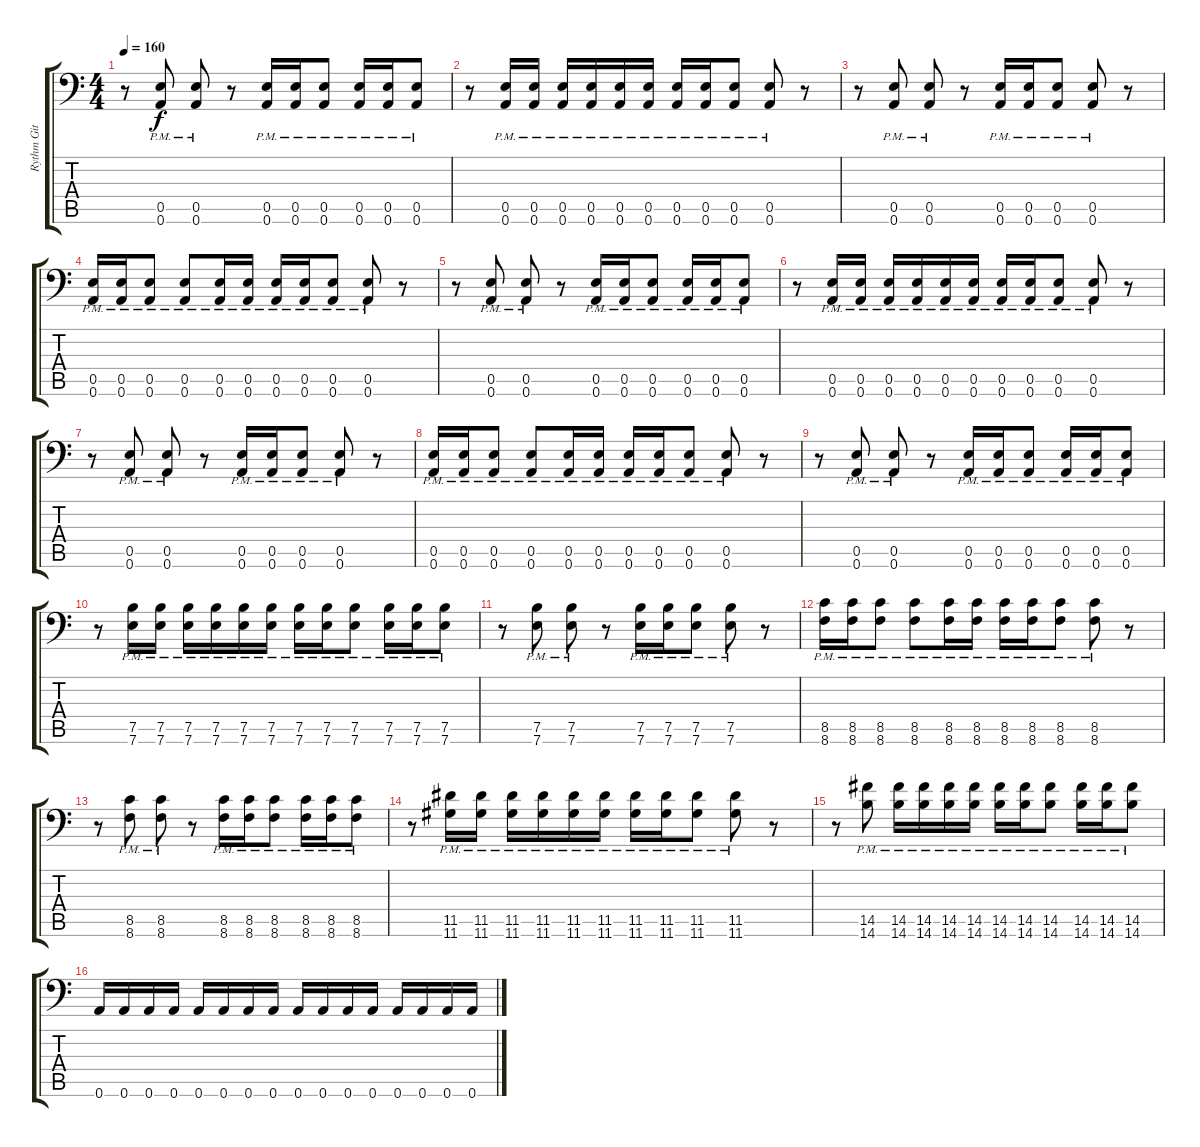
\track ("Rythm Git 1" "Rythm Git ") {instrument distortionguitar}
\staff {score tabs}
\tuning (B3 Gb3 D3 A2 E2 A1) {hide}
\ts (4 4)
\tempo 160
\clef f4
\ks c
r.8{dy f} (0.5{pm} 0.6{pm}).8 (0.5{pm} 0.6{pm}).8 r.8 (0.5{pm} 0.6{pm}).16 (0.5{pm} 0.6{pm}).16 (0.5{pm} 0.6{pm}).8 (0.5{pm} 0.6{pm}).16 (0.5{pm} 0.6{pm}).16 (0.5{pm} 0.6{pm}).8 |
r.8 (0.5{pm} 0.6{pm}).16 (0.5{pm} 0.6{pm}).16 (0.5{pm} 0.6{pm}).16 (0.5{pm} 0.6{pm}).16 (0.5{pm} 0.6{pm}).16 (0.5{pm} 0.6{pm}).16 (0.5{pm} 0.6{pm}).16 (0.5{pm} 0.6{pm}).16 (0.5{pm} 0.6{pm}).8 (0.5{pm} 0.6{pm}).8 r.8 |
r.8 (0.5{pm} 0.6{pm}).8 (0.5{pm} 0.6{pm}).8 r.8 (0.5{pm} 0.6{pm}).16 (0.5{pm} 0.6{pm}).16 (0.5{pm} 0.6{pm}).8 (0.5{pm} 0.6{pm}).8 r.8 |
(0.5{pm} 0.6{pm}).16 (0.5{pm} 0.6{pm}).16 (0.5{pm} 0.6{pm}).8 (0.5{pm} 0.6{pm}).8 (0.5{pm} 0.6{pm}).16 (0.5{pm} 0.6{pm}).16 (0.5{pm} 0.6{pm}).16 (0.5{pm} 0.6{pm}).16 (0.5{pm} 0.6{pm}).8 (0.5{pm} 0.6{pm}).8 r.8 |
r.8 (0.5{pm} 0.6{pm}).8 (0.5{pm} 0.6{pm}).8 r.8 (0.5{pm} 0.6{pm}).16 (0.5{pm} 0.6{pm}).16 (0.5{pm} 0.6{pm}).8 (0.5{pm} 0.6{pm}).16 (0.5{pm} 0.6{pm}).16 (0.5{pm} 0.6{pm}).8 |
r.8 (0.5{pm} 0.6{pm}).16 (0.5{pm} 0.6{pm}).16 (0.5{pm} 0.6{pm}).16 (0.5{pm} 0.6{pm}).16 (0.5{pm} 0.6{pm}).16 (0.5{pm} 0.6{pm}).16 (0.5{pm} 0.6{pm}).16 (0.5{pm} 0.6{pm}).16 (0.5{pm} 0.6{pm}).8 (0.5{pm} 0.6{pm}).8 r.8 |
r.8 (0.5{pm} 0.6{pm}).8 (0.5{pm} 0.6{pm}).8 r.8 (0.5{pm} 0.6{pm}).16 (0.5{pm} 0.6{pm}).16 (0.5{pm} 0.6{pm}).8 (0.5{pm} 0.6{pm}).8 r.8 |
(0.5{pm} 0.6{pm}).16 (0.5{pm} 0.6{pm}).16 (0.5{pm} 0.6{pm}).8 (0.5{pm} 0.6{pm}).8 (0.5{pm} 0.6{pm}).16 (0.5{pm} 0.6{pm}).16 (0.5{pm} 0.6{pm}).16 (0.5{pm} 0.6{pm}).16 (0.5{pm} 0.6{pm}).8 (0.5{pm} 0.6{pm}).8 r.8 |
r.8 (0.5{pm} 0.6{pm}).8 (0.5{pm} 0.6{pm}).8 r.8 (0.5{pm} 0.6{pm}).16 (0.5{pm} 0.6{pm}).16 (0.5{pm} 0.6{pm}).8 (0.5{pm} 0.6{pm}).16 (0.5{pm} 0.6{pm}).16 (0.5{pm} 0.6{pm}).8 |
r.8 (7.5{pm} 7.6{pm}).16 (7.5{pm} 7.6{pm}).16 (7.5{pm} 7.6{pm}).16 (7.5{pm} 7.6{pm}).16 (7.5{pm} 7.6{pm}).16 (7.5{pm} 7.6{pm}).16 (7.5{pm} 7.6{pm}).16 (7.5{pm} 7.6{pm}).16 (7.5{pm} 7.6{pm}).8 (7.5{pm} 7.6{pm}).16 (7.5{pm} 7.6{pm}).16 (7.5{pm} 7.6{pm}).8 |
r.8 (7.5{pm} 7.6{pm}).8 (7.5{pm} 7.6{pm}).8 r.8 (7.5{pm} 7.6{pm}).16 (7.5{pm} 7.6{pm}).16 (7.5{pm} 7.6{pm}).8 (7.5{pm} 7.6{pm}).8 r.8 |
(8.5{pm} 8.6{pm}).16 (8.5{pm} 8.6{pm}).16 (8.5{pm} 8.6{pm}).8 (8.5{pm} 8.6{pm}).8 (8.5{pm} 8.6{pm}).16 (8.5{pm} 8.6{pm}).16 (8.5{pm} 8.6{pm}).16 (8.5{pm} 8.6{pm}).16 (8.5{pm} 8.6{pm}).8 (8.5{pm} 8.6{pm}).8 r.8 |
r.8 (8.5{pm} 8.6{pm}).8 (8.5{pm} 8.6{pm}).8 r.8 (8.5{pm} 8.6{pm}).16 (8.5{pm} 8.6{pm}).16 (8.5{pm} 8.6{pm}).8 (8.5{pm} 8.6{pm}).16 (8.5{pm} 8.6{pm}).16 (8.5{pm} 8.6{pm}).8 |
r.8 (11.5{pm} 11.6{pm}).16 (11.5{pm} 11.6{pm}).16 (11.5{pm} 11.6{pm}).16 (11.5{pm} 11.6{pm}).16 (11.5{pm} 11.6{pm}).16 (11.5{pm} 11.6{pm}).16 (11.5{pm} 11.6{pm}).16 (11.5{pm} 11.6{pm}).16 (11.5{pm} 11.6{pm}).8 (11.5{pm} 11.6{pm}).8 r.8 |
r.8 (14.5{pm} 14.6{pm}).8 (14.5{pm} 14.6{pm}).16 (14.5{pm} 14.6{pm}).16 (14.5{pm} 14.6{pm}).16 (14.5{pm} 14.6{pm}).16 (14.5{pm} 14.6{pm}).16 (14.5{pm} 14.6{pm}).16 (14.5{pm} 14.6{pm}).8 (14.5{pm} 14.6{pm}).16 (14.5{pm} 14.6{pm}).16 (14.5{pm} 14.6{pm}).8 |
0.6.16 0.6.16 0.6.16 0.6.16 0.6.16 0.6.16 0.6.16 0.6.16 0.6.16 0.6.16 0.6.16 0.6.16 0.6.16 0.6.16 0.6.16 0.6.16
